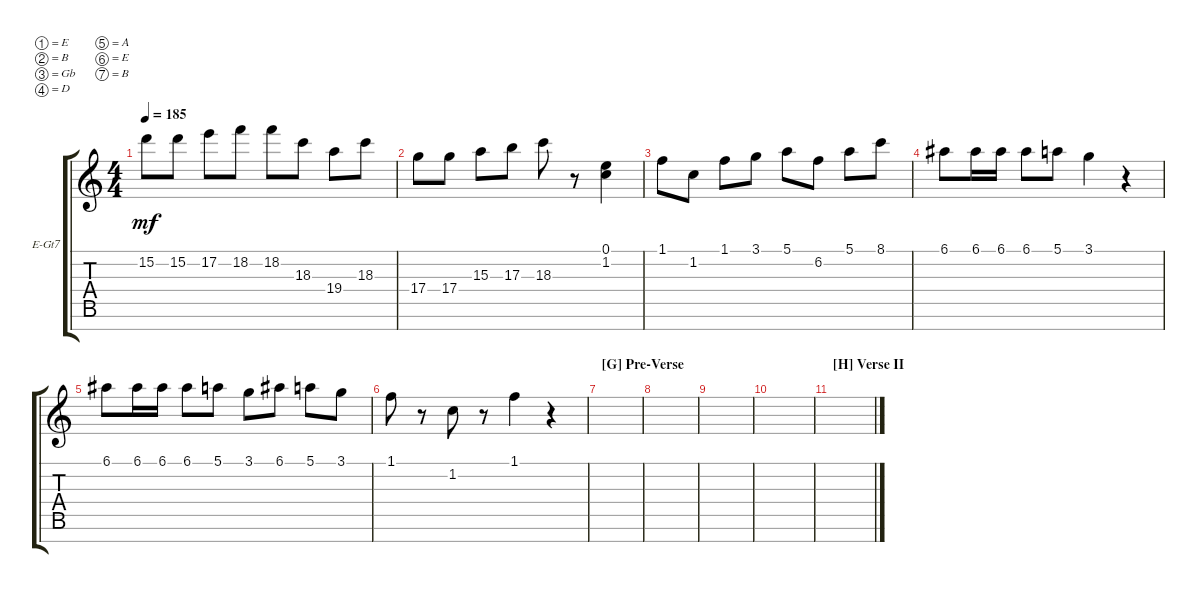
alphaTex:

\defaultSystemsLayout 4
\bracketExtendMode groupsimilarinstruments
\firstSystemTrackNameOrientation horizontal
\otherSystemsTrackNameOrientation horizontal
\track ("Synth Lead I" "E-Gt7") {instrument stringensemble1}
\staff {score tabs}
\tuning (E4 B3 Gb3 D3 A2 E2 B1)
\displaytranspose 12
\ts (4 4)
\tempo 185
\clef g2
\scale
0.333333
\ks c
15.2.8{dy mf} 15.2.8 17.2.8 18.2.8 18.2.8 18.3.8 19.4.8 18.3.8 |
\scale
0.333333 17.4.8 17.4.8 15.3.8 17.3.8 18.3.8 r.8 (1.2 0.1).4 |
\scale
0.333333 1.1.8 1.2.8 1.1.8 3.1.8 5.1.8 6.2.8 5.1.8 8.1.8 |
\scale
0.333333 6.1.8 6.1.16 6.1.16 6.1.8 5.1.8 3.1.4 r.4 |
\scale
0.333333 6.1.8 6.1.16 6.1.16 6.1.8 5.1.8 3.1.8 6.1.8 5.1.8 3.1.8 |
\scale
0.333333 1.1.8 r.8 1.2.8 r.8 1.1.4 r.4 |
\section ("G" "Pre-Verse")
\scale
0.333333 |
\scale
0.333333 |
\scale
0.333333 |
\scale
0.333333 |
\section ("H" "Verse II")
\scale
0.333333 |
\scale
0.333333 |
\scale
0.333333 |
\scale
0.333333 |
\scale
0.333333 |
\scale
0.333333
